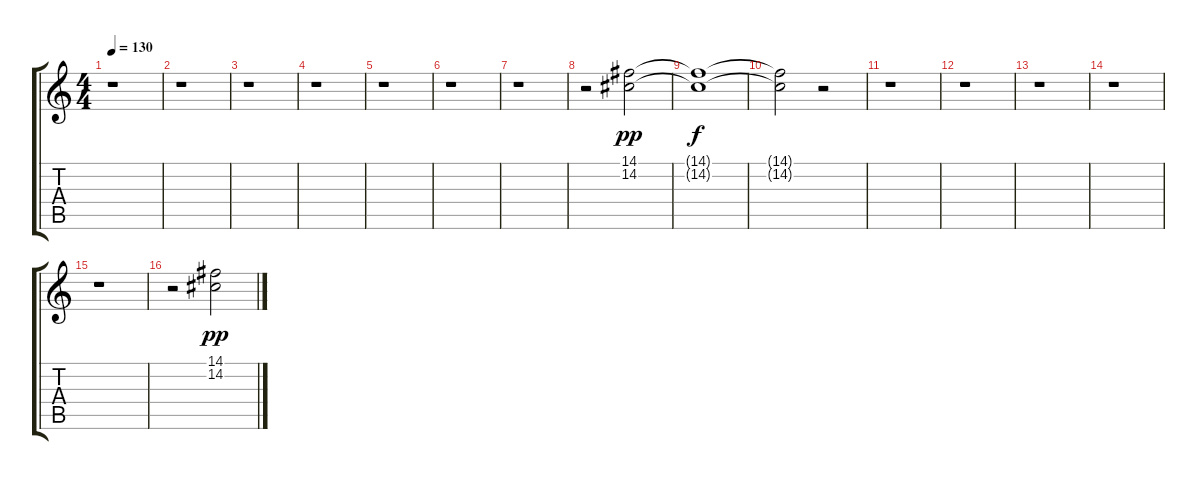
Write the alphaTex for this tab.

\track "" {instrument lead8bassandlead}
\staff {score tabs}
\tuning (E4 B3 G3 D3 A2 E2) {hide}
\ts (4 4)
\tempo 130
\clef g2
\ks c
r.1{dy f} |
r.1 |
r.1 |
r.1 |
r.1 |
r.1 |
r.1 |
r.2 (14.1 14.2).2{dy pp} |
(14.1{t} 14.2{t}).1{dy f} |
(14.1{t} 14.2{t}).2 r.2 |
r.1 |
r.1 |
r.1 |
r.1 |
r.1 |
r.2 (14.1 14.2).2{dy pp}
